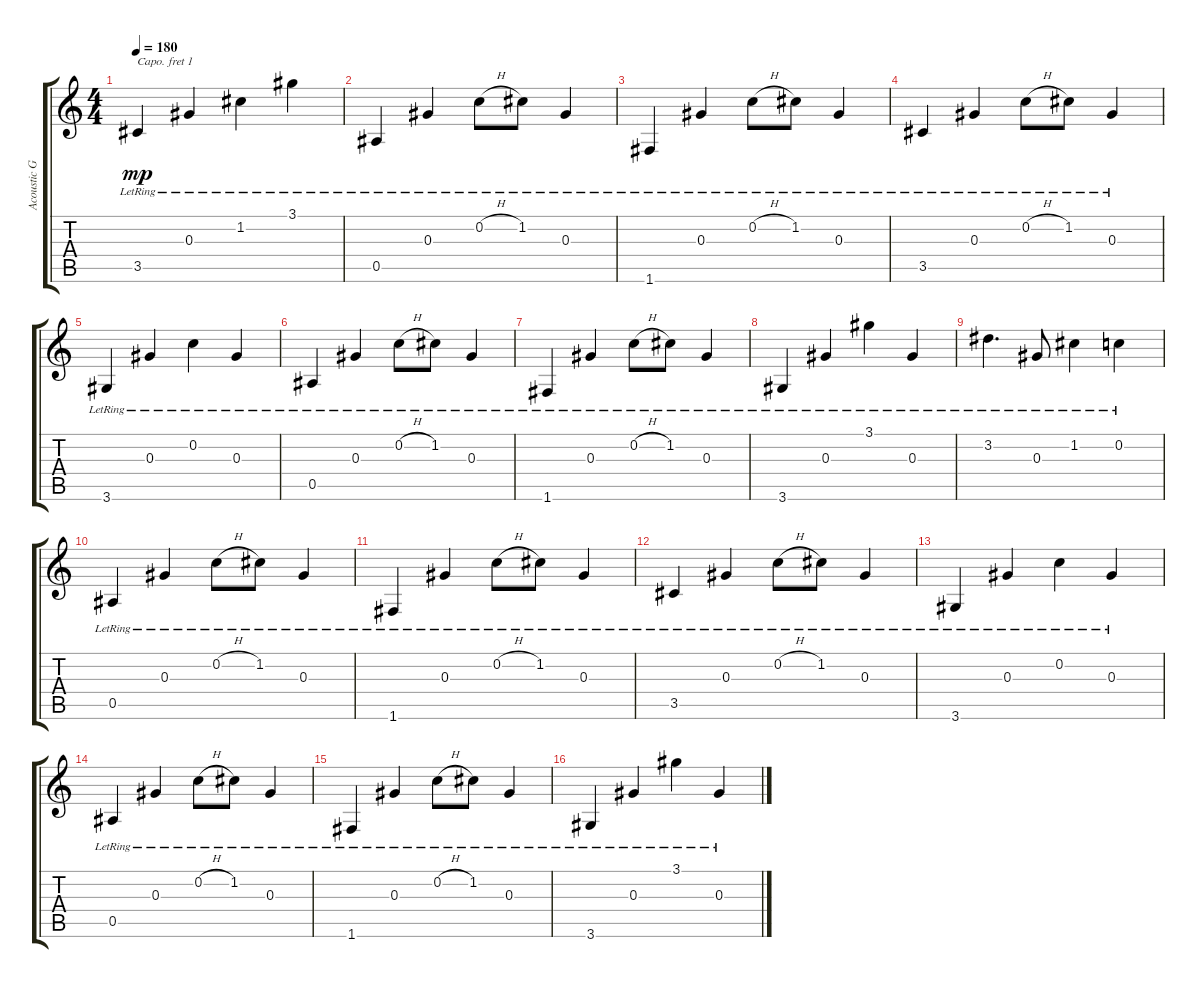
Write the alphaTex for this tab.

\track ("Acoustic Guitar(steel)" "Acoustic G") {instrument acousticguitarsteel}
\staff {score tabs}
\capo 1
\tuning (E4 B3 G3 D3 A2 E2) {hide}
\ts (4 4)
\tempo 180
\clef g2
\ks c
3.5{lr}.4{dy mp} 0.3{lr}.4 1.2{lr}.4 3.1{lr}.4 |
0.5{lr}.4 0.3{lr}.4 0.2{h lr}.8 1.2{lr}.8 0.3{lr}.4 |
1.6{lr}.4 0.3{lr}.4 0.2{h lr}.8 1.2{lr}.8 0.3{lr}.4 |
3.5{lr}.4 0.3{lr}.4 0.2{h lr}.8 1.2{lr}.8 0.3{lr}.4 |
3.6{lr}.4 0.3{lr}.4 0.2{lr}.4 0.3{lr}.4 |
0.5{lr}.4 0.3{lr}.4 0.2{h lr}.8 1.2{lr}.8 0.3{lr}.4 |
1.6{lr}.4 0.3{lr}.4 0.2{h lr}.8 1.2{lr}.8 0.3{lr}.4 |
3.6{lr}.4 0.3{lr}.4 3.1{lr}.4 0.3{lr}.4 |
3.2{lr}.4{d} 0.3{lr}.8 1.2{lr}.4 0.2{lr}.4 |
0.5{lr}.4 0.3{lr}.4 0.2{h lr}.8 1.2{lr}.8 0.3{lr}.4 |
1.6{lr}.4 0.3{lr}.4 0.2{h lr}.8 1.2{lr}.8 0.3{lr}.4 |
3.5{lr}.4 0.3{lr}.4 0.2{h lr}.8 1.2{lr}.8 0.3{lr}.4 |
3.6{lr}.4 0.3{lr}.4 0.2{lr}.4 0.3{lr}.4 |
0.5{lr}.4 0.3{lr}.4 0.2{h lr}.8 1.2{lr}.8 0.3{lr}.4 |
1.6{lr}.4 0.3{lr}.4 0.2{h lr}.8 1.2{lr}.8 0.3{lr}.4 |
3.6{lr}.4 0.3{lr}.4 3.1{lr}.4 0.3{lr}.4
